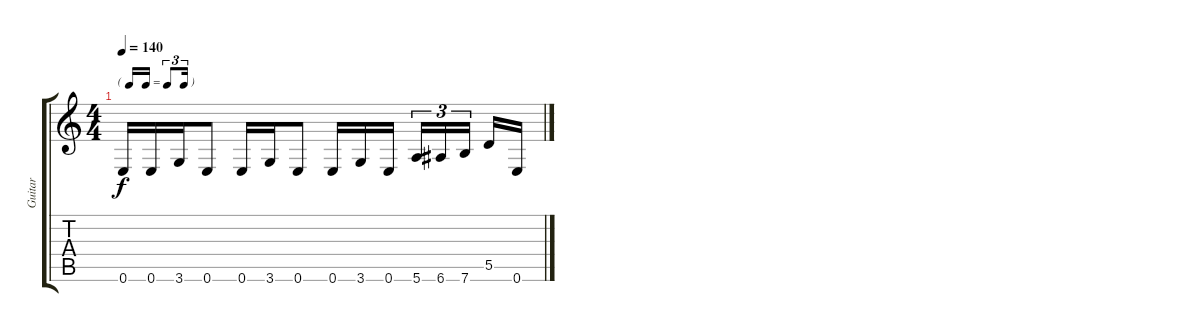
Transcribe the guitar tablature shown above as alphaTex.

\track ("Guitar" "Guitar") {instrument distortionguitar}
\staff {score tabs}
\tuning (E4 B3 G3 D3 A2 E2) {hide}
\ts (4 4)
\tf triplet16th
\tempo 140
\clef g2
\ks c
0.6{t}.16{dy f} 0.6.16 3.6.16 0.6.8 0.6.16 3.6.16 0.6.8 0.6.16 3.6.16 0.6.16 5.6.16{tu (3 2)} 6.6.16{tu (3 2)} 7.6.16{tu (3 2) beam splitsecondary} 5.5.16 0.6.16
